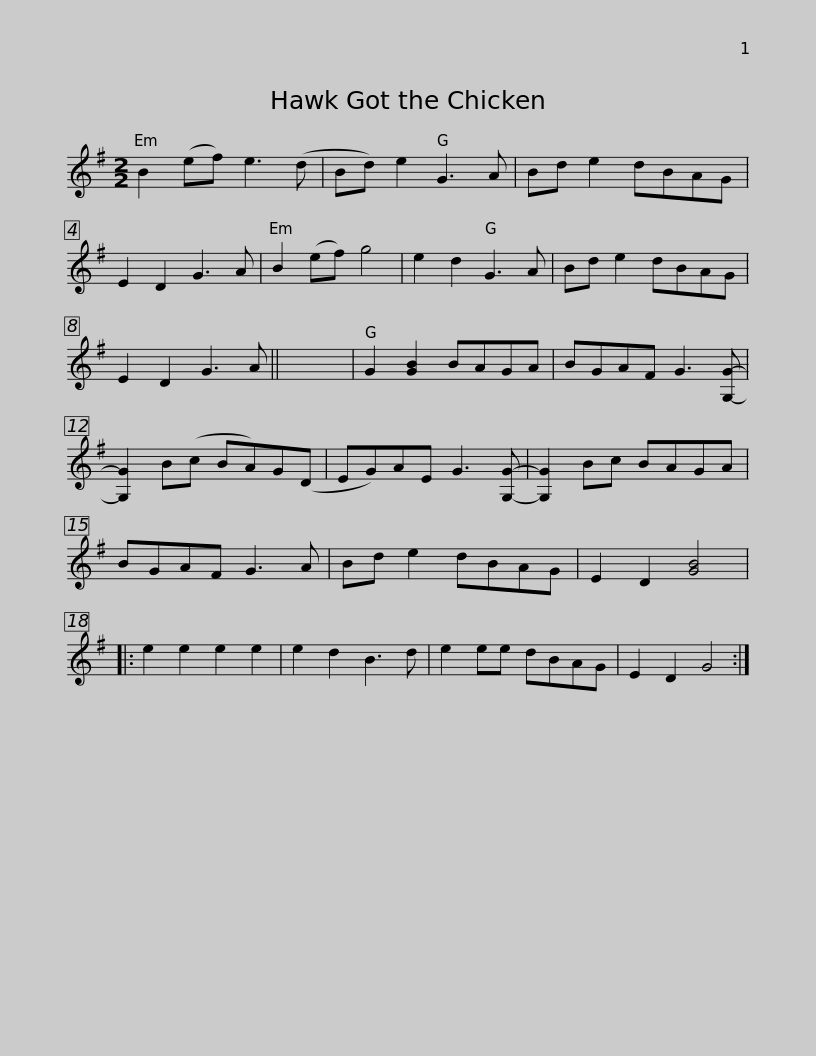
X:1
L:1/8
M:2/2
I:linebreak $
K:G
V:1 treble
V:1
 B2 (ef) e3 (d | Bd) e2 G3 A | Bd e2 dBAG | E2 D2 G3 A | B2 (ef) g4 | %5
 e2 d2 G3 A | Bd e2 dBAG |$ E2 D2 G3 A || x8 | G2 [GB]2 BAGA | %10
 BGAF G3 [G,G]- | [G,G]2 B(c BA)G(D | EG)AE G3 [G,G]- | [G,G]2 Bc BAGA |$ BGAF G3 A | %15
 Bd e2 dBAG | E2 D2 [GB]4 |: e2 e2 e2 e2 | e2 d2 B3 d | e2 ee dBAG | %20
 E2 D2 G4 :| %21
